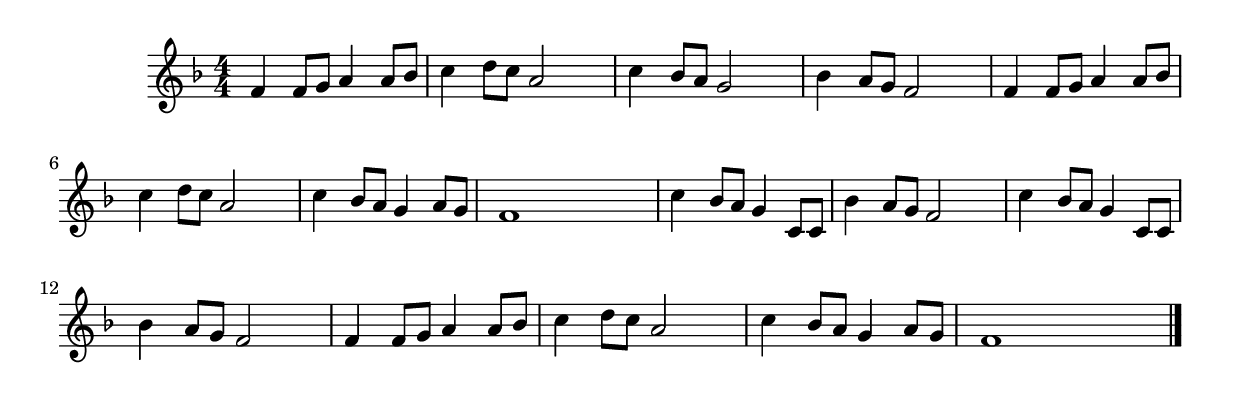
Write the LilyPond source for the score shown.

\version "2.20.0"
\header {
\include "lilypond-book-preamble.ly"
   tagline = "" % removed
 }
\score {
 {
  \key f \major \relative c'{\numericTimeSignature f f8 g a4 a8 bes | c4 d8 c a2 | c4 bes8 a g2 | bes4 a8 g f2 | f4 f8 g a4 a8 bes | c4 d8 c a2 | c4 bes8 a g4 a8 g | f1 | c'4 bes8 a g4 c,8 c | bes'4 a8 g f2 | c'4 bes8 a g4 c,8 c | bes'4 a8 g f2 | f4 f8 g a4 a8 bes | c4 d8 c a2 | c4 bes8 a g4 a8 g f1 \bar "|."}

}
\layout {
  \context {
      \Score 
      proportionalNotationDuration =  #(ly:make-moment 1/5)
 }
 }
\midi {\tempo 4 = 60}
}
